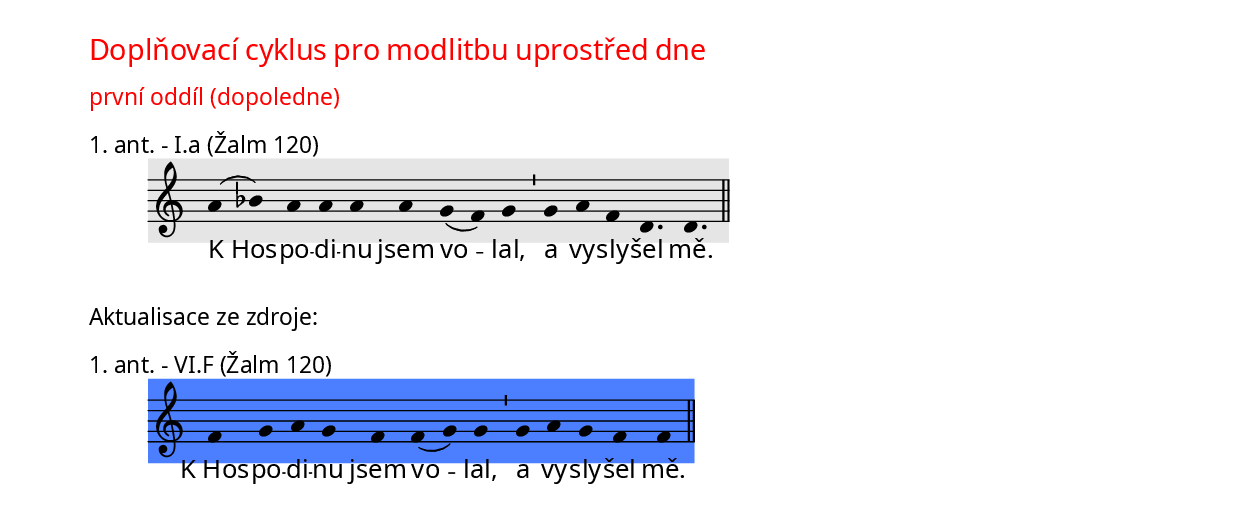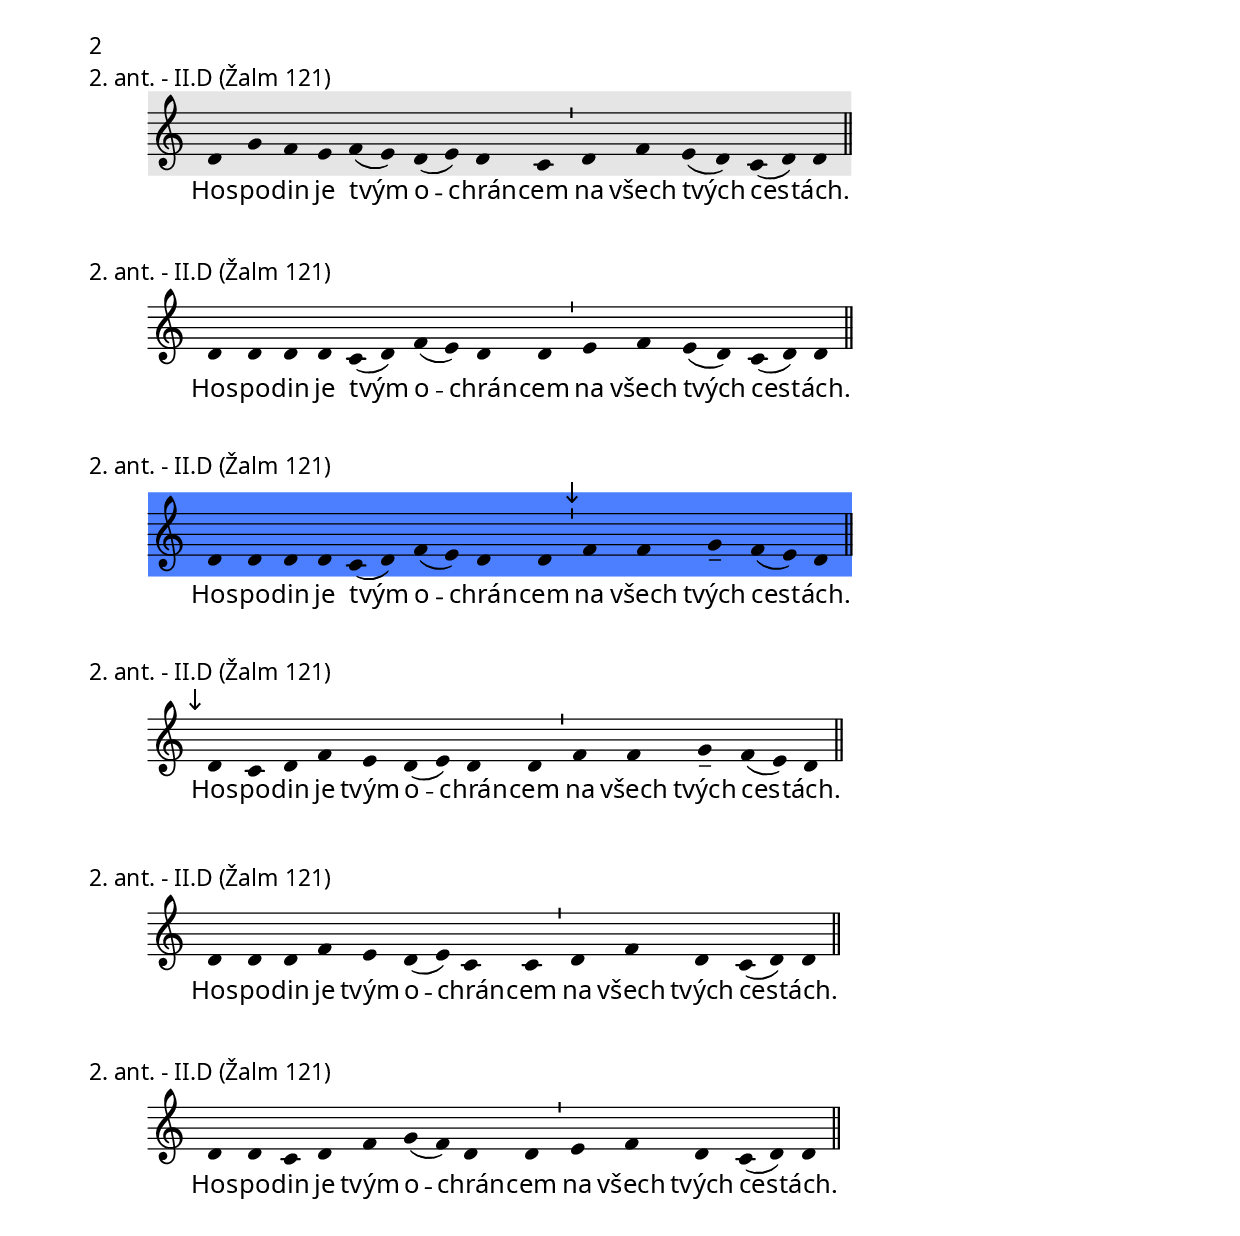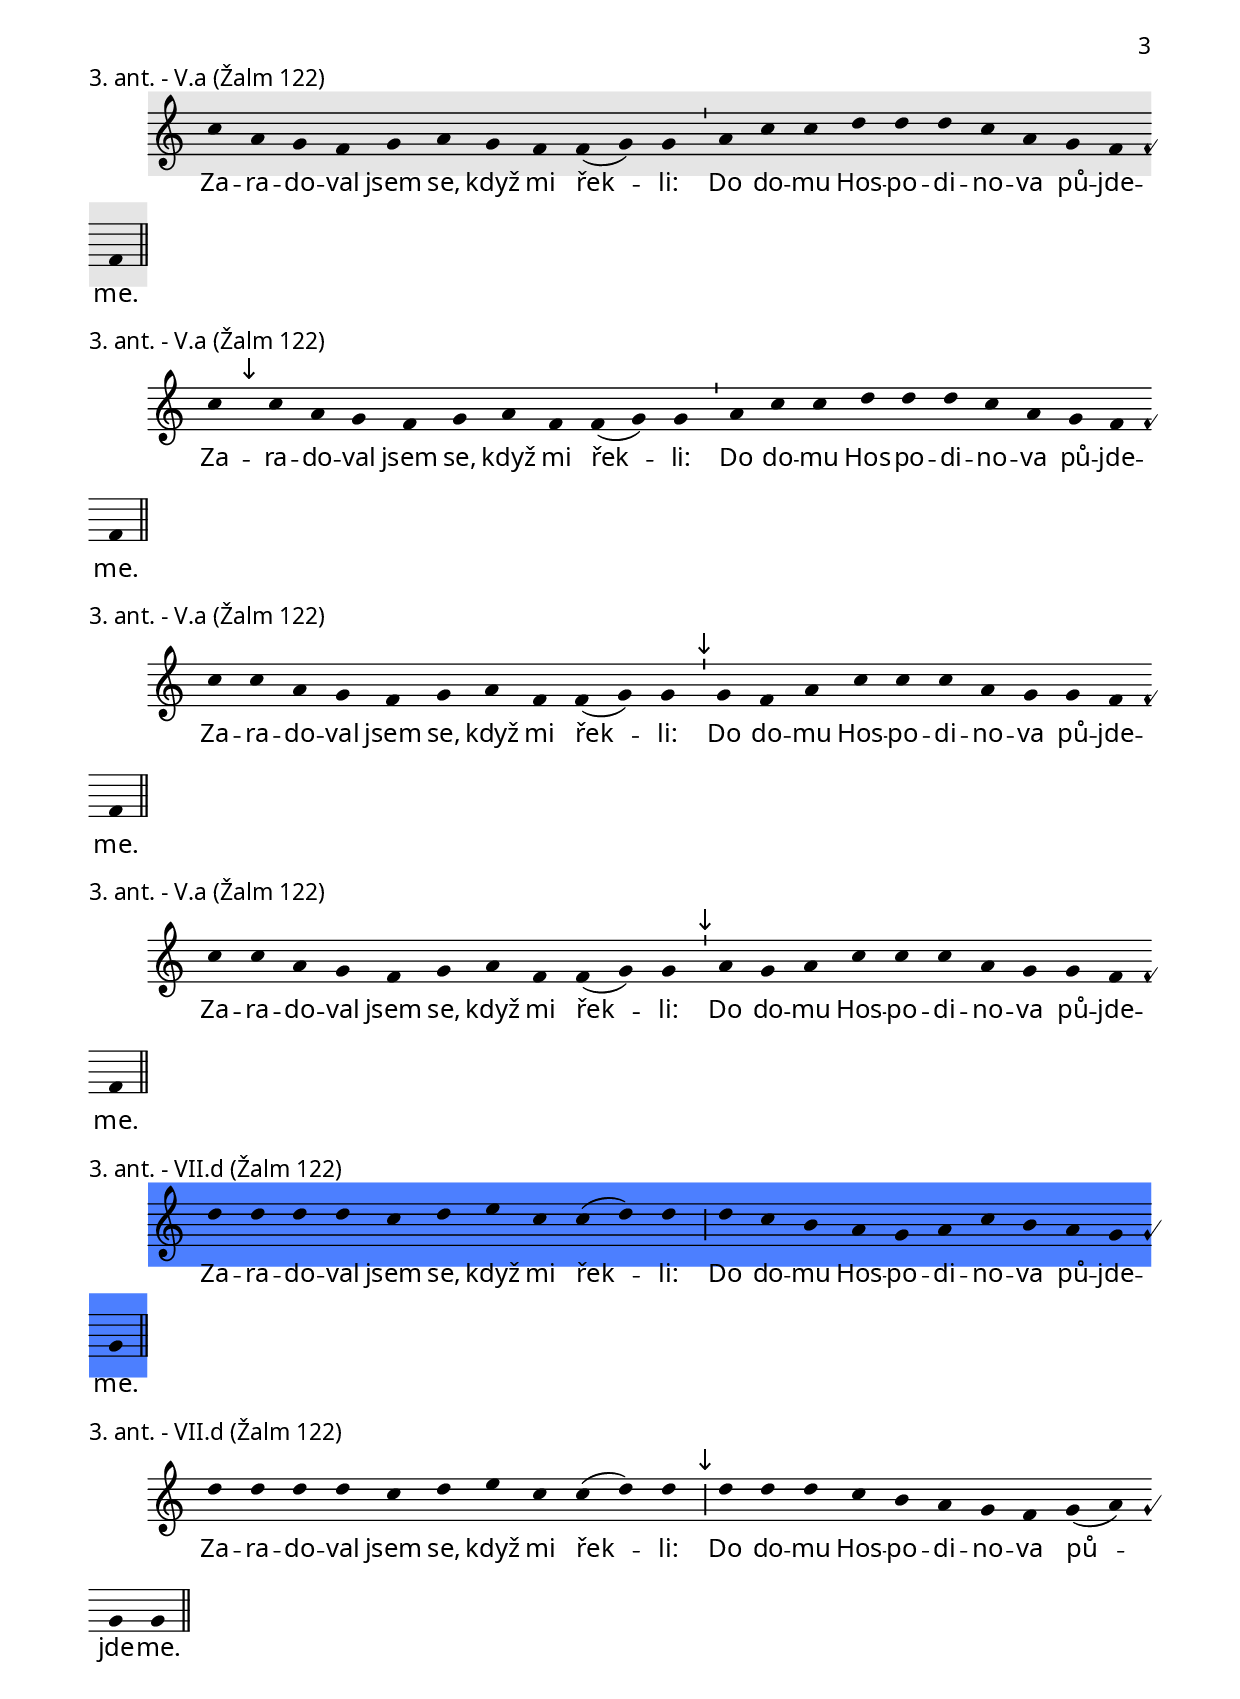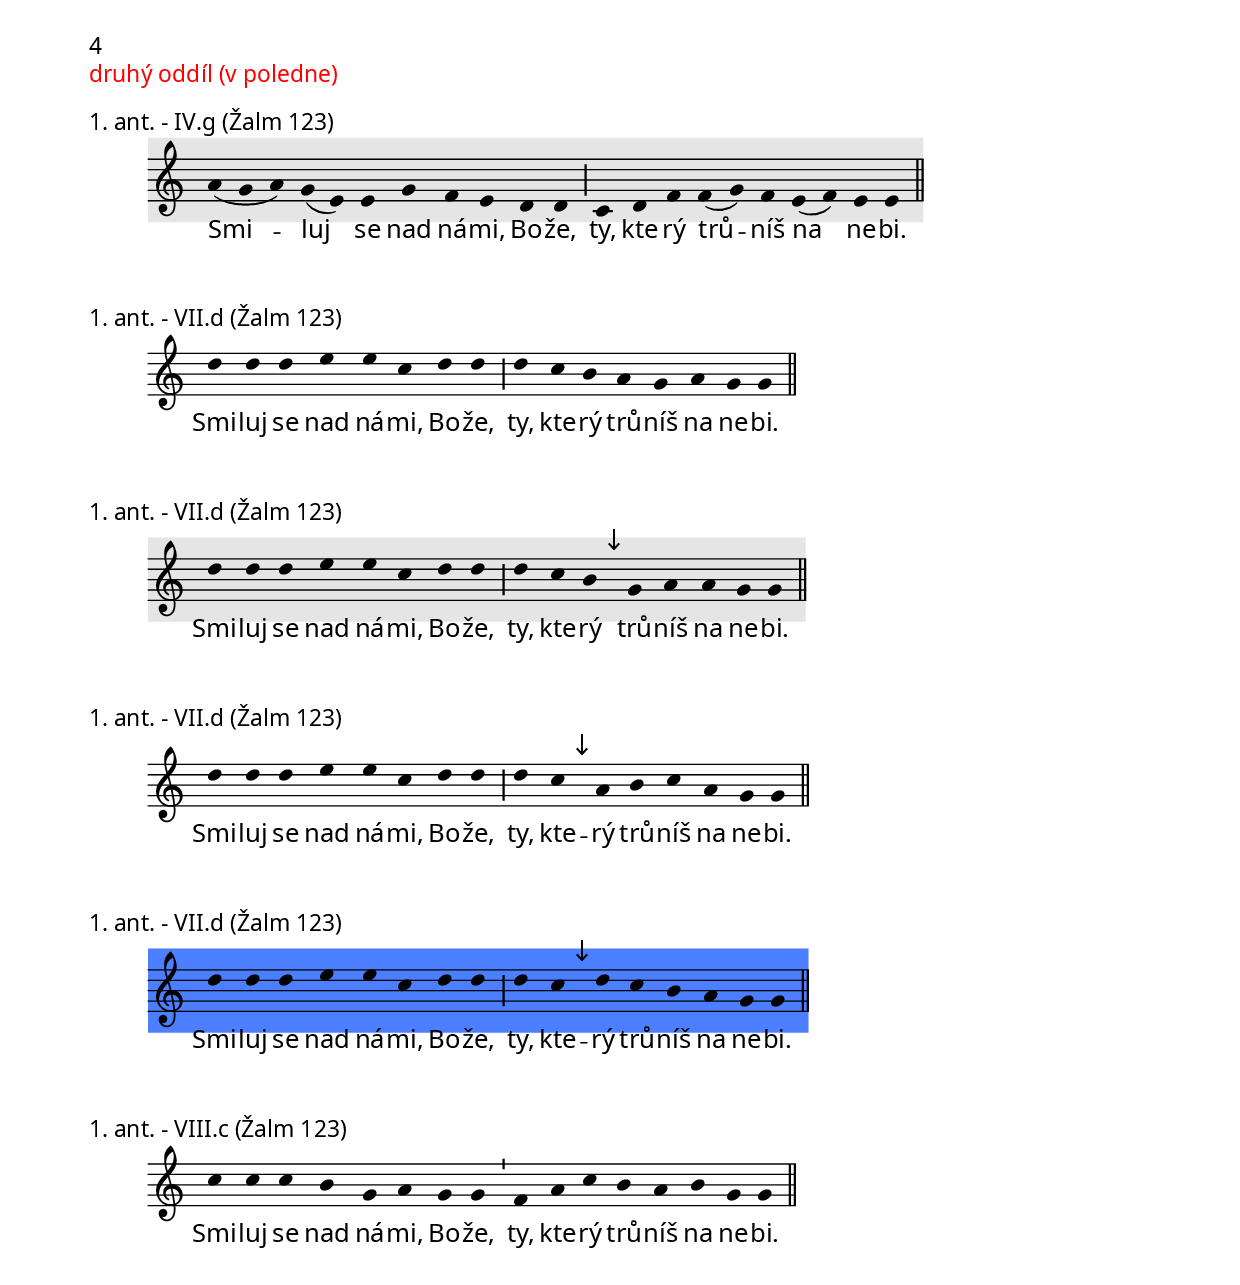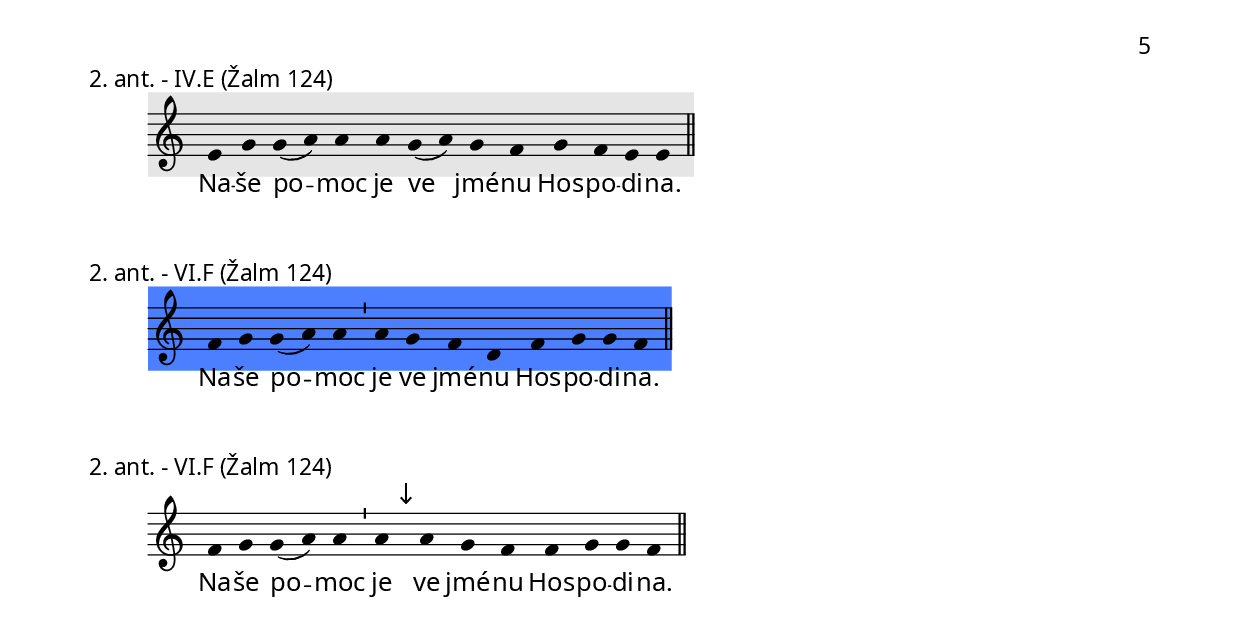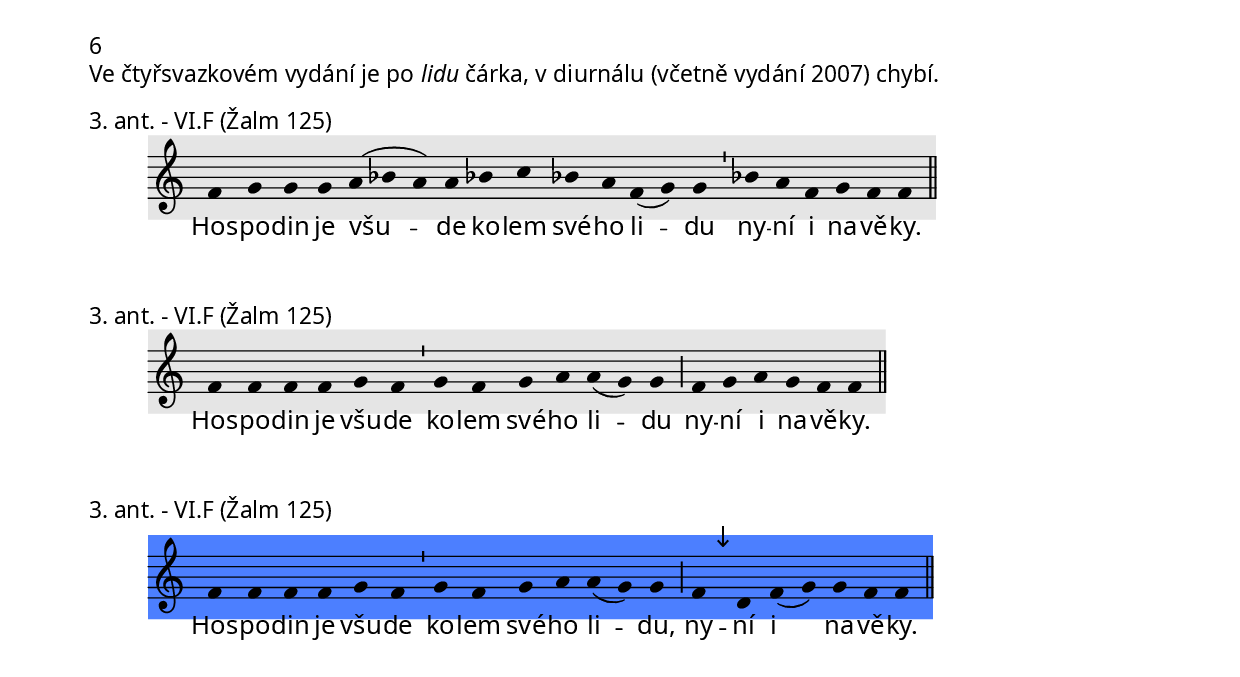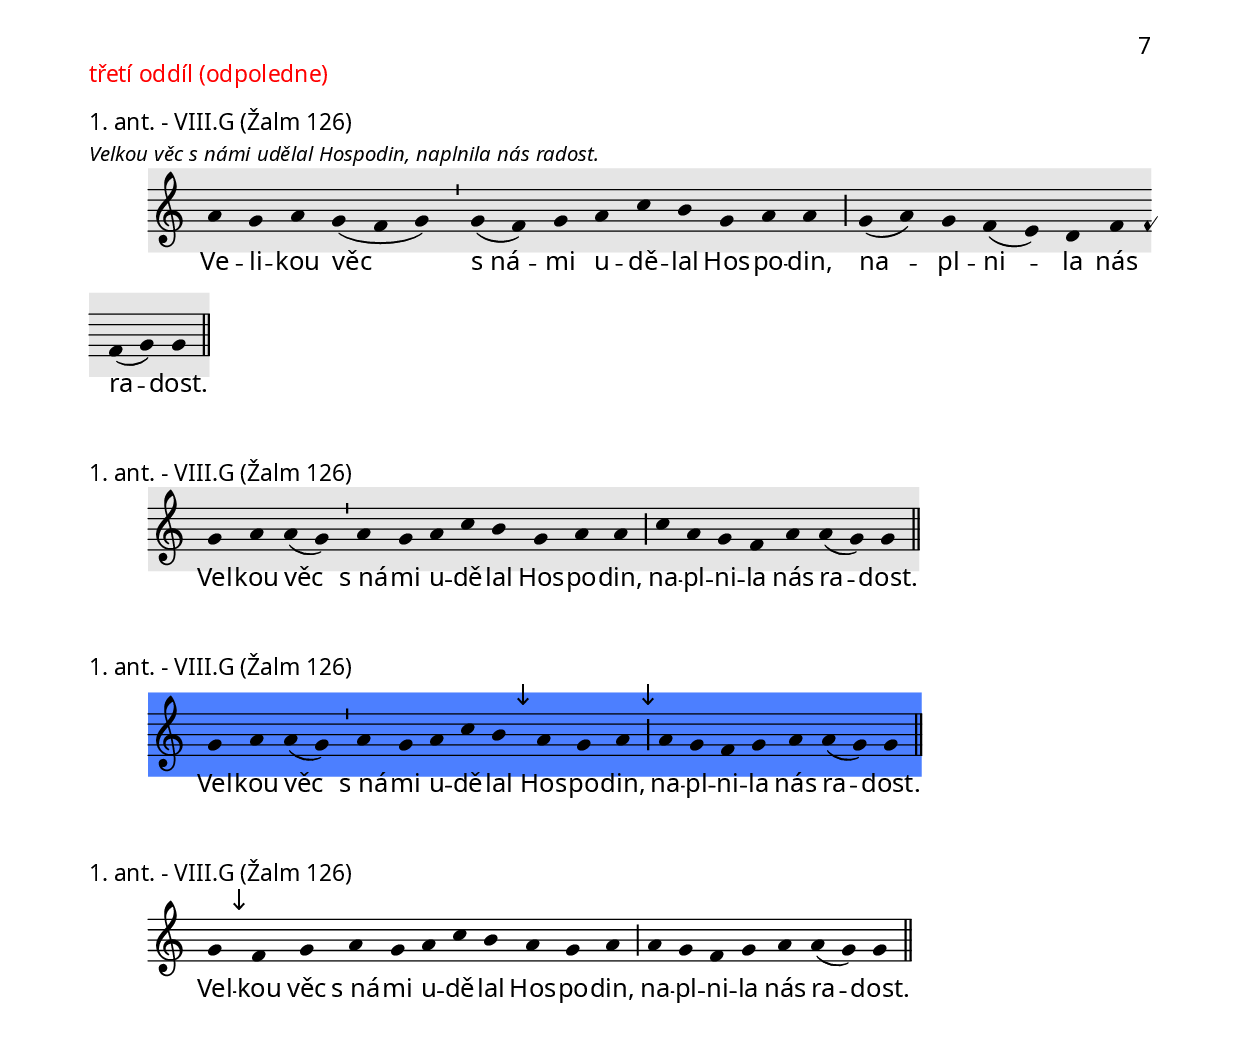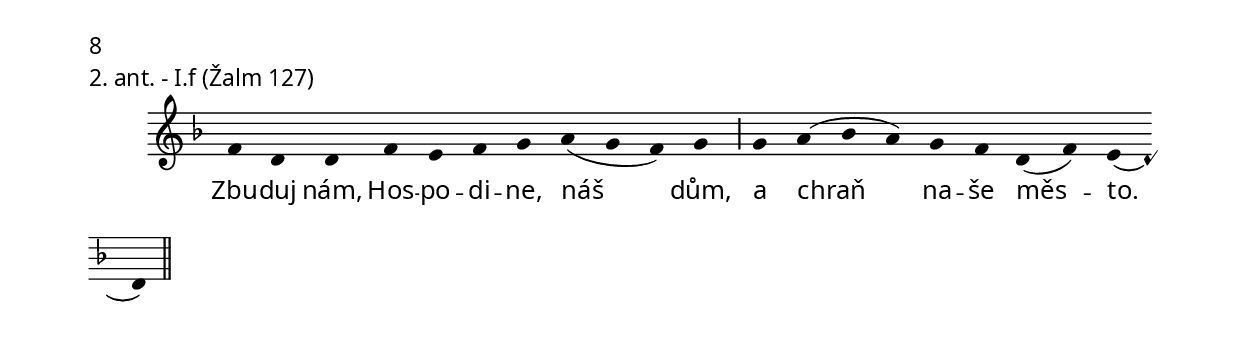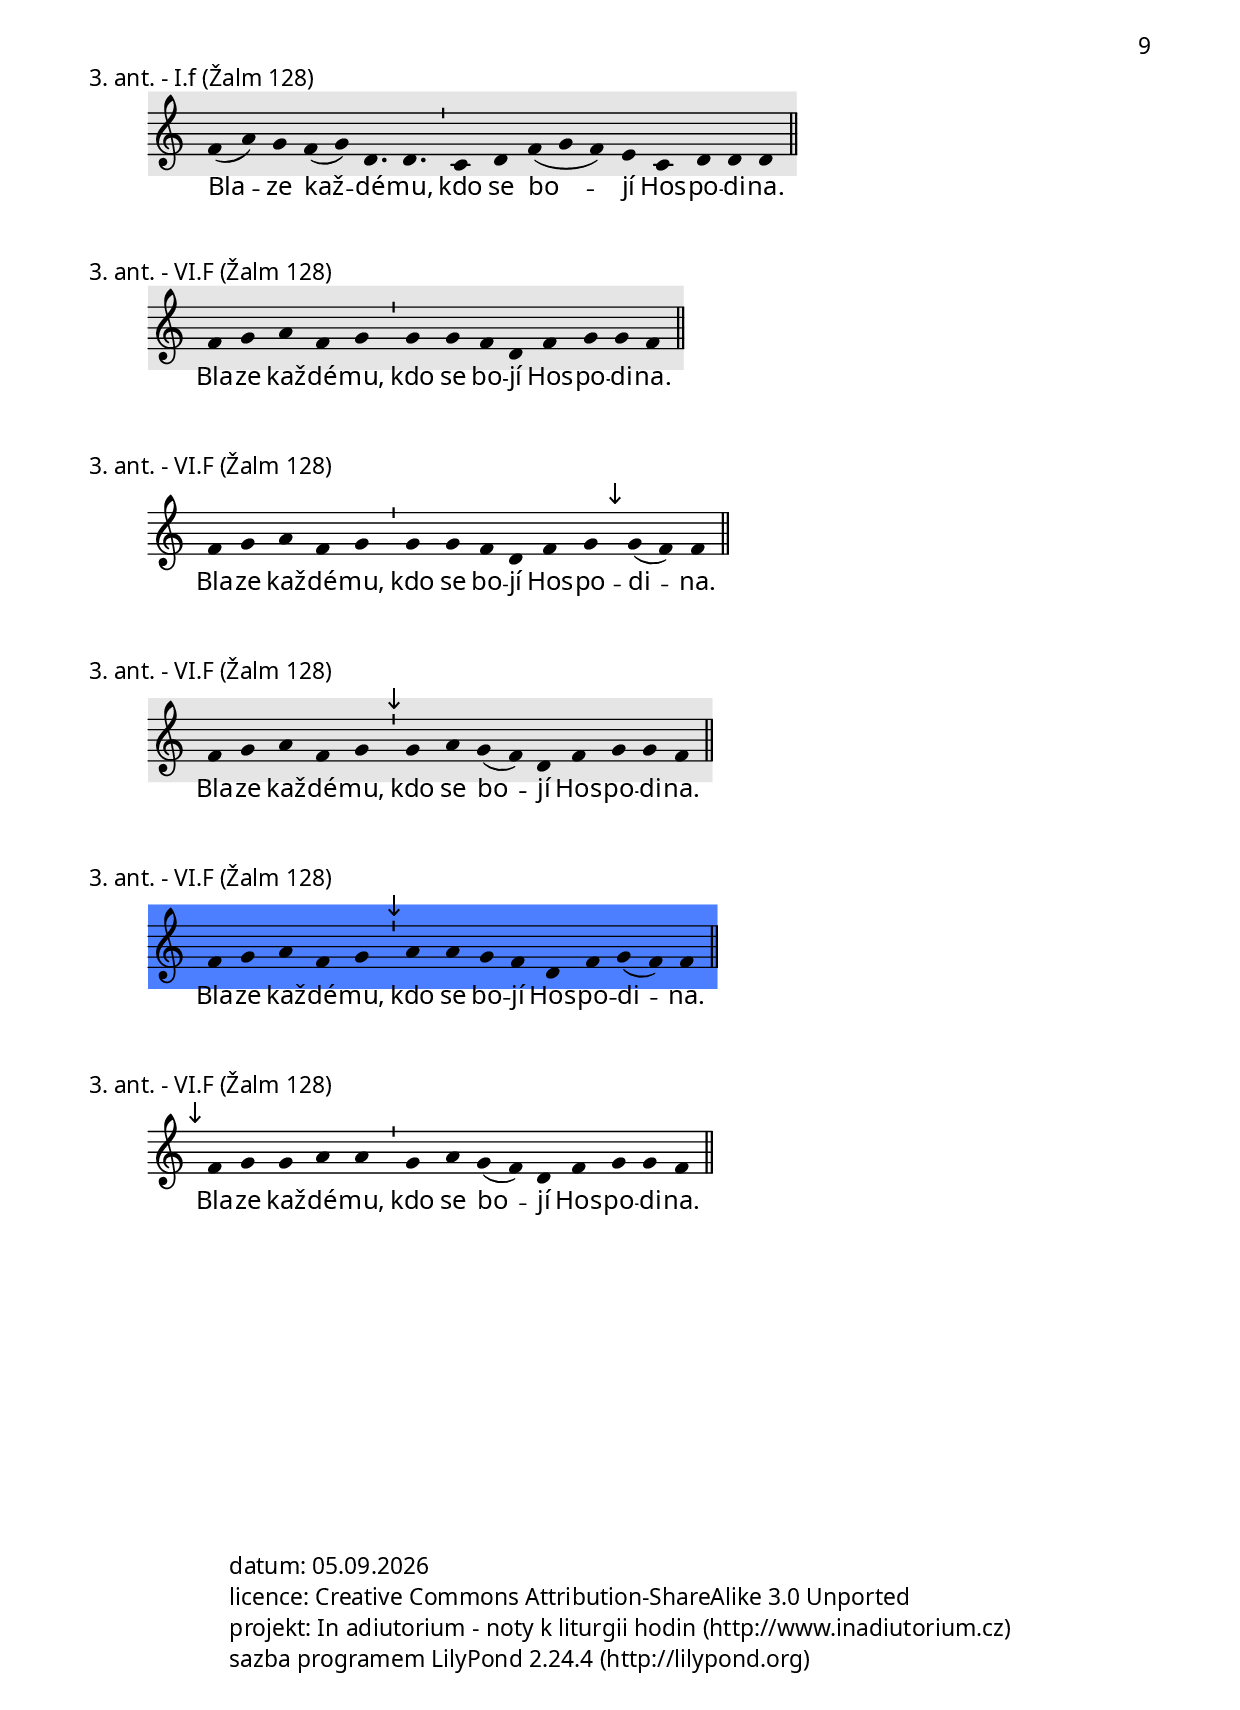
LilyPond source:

\include "../spolecne.ly"

\markup {\nadpisDen {Doplňovací cyklus pro modlitbu uprostřed dne}}

\markup {\nadpisHodinka {"první oddíl (dopoledne)"}}

\score {
  \relative c''{
    \zvyraznovacSedy
    \choralniRezim
    a4( bes) a a a a g( f) g \barMin g a f d4. d \barFinalis
  }
  \addlyrics {
    K_Hos -- po -- di -- nu jsem vo -- lal,
    a vy -- sly -- šel mě.
  }
  \header {
    quid = "1. ant."
    modus = "I"
    differentia = "a"
    psalmus = "Žalm 120"
    id = "tercie-ant1"
    fons = "žaltář, pondělí 4.t., up., 3. ant."
    fial = "antifony/tyden4_2pondeli.ly#up-ant3"
    piece = \markup {\sestavTitulek}
  }
}

\markup{Aktualisace ze zdroje:}

\score {
  \relative c' {
    \zvyraznovacModry
    \choralniRezim
    f4 g a g f f( g) g \barMin
    g a g f f \barFinalis
  }
  \addlyrics {
    K_Hos -- po -- di -- nu jsem vo -- lal,
    a vy -- sly -- šel mě.
  }
  \header {
    quid = "1. ant."
    modus = "VI"
    differentia = "F"
    psalmus = "Žalm 120"
    id = "tercie-ant1"
    fons = "žaltář, pondělí 4.t., up., 3. ant."
    fial = "antifony/tyden4_2pondeli.ly#up-ant3"
    piece = \markup {\sestavTitulek}
  }
}

\pageBreak

\score {
  \relative c' {
    \zvyraznovacSedy
    \choralniRezim
    d4 g f e f( e) d( e) d c \barMin
    d f e( d) c( d) d \barFinalis
  }
  \addlyrics {
    Hos -- po -- din je tvým o -- chrán -- cem
    na všech tvých ces -- tách.
  }
  \header {
    quid = "2. ant."
    modus = "II"
    differentia = "D"
    psalmus = "Žalm 121"
    placet = "~"
    id = "tercie-ant2"
    piece = \markup {\sestavTitulek}
  }
}

\score {
  \relative c' {
    \choralniRezim
    d4 d d d c( d) f( e) d d \barMin
    e f e( d) c( d) d \barFinalis
  }
  \addlyrics {
    Hos -- po -- din je tvým o -- chrán -- cem
    na všech tvých ces -- tách.
  }
  \header {
    quid = "2. ant."
    modus = "II"
    differentia = "D"
    psalmus = "Žalm 121"
    id = "tercie-ant2"
    piece = \markup {\sestavTitulek}
  }
}

\score {
  \relative c' {
    \zvyraznovacModry
    \choralniRezim
    d4 d d d c( d) f( e) d d \barMin
    \mark\sipka f f g-- f( e) d \barFinalis
  }
  \addlyrics {
    Hos -- po -- din je tvým o -- chrán -- cem
    na všech tvých ces -- tách.
  }
  \header {
    quid = "2. ant."
    modus = "II"
    differentia = "D"
    psalmus = "Žalm 121"
    id = "tercie-ant2"
    piece = \markup {\sestavTitulek}
  }
}

\score {
  \relative c' {
    \choralniRezim
    \mark\sipka d4 c d f e d( e) d d \barMin
    f f g-- f( e) d \barFinalis
  }
  \addlyrics {
    Hos -- po -- din je tvým o -- chrán -- cem
    na všech tvých ces -- tách.
  }
  \header {
    quid = "2. ant."
    modus = "II"
    differentia = "D"
    psalmus = "Žalm 121"
    id = "tercie-ant2"
    piece = \markup {\sestavTitulek}
  }
}

\score {
  \relative c' {
    \choralniRezim
    d4 d d f e d( e) c c \barMin
    d f d c( d) d \barFinalis
  }
  \addlyrics {
    Hos -- po -- din je tvým o -- chrán -- cem
    na všech tvých ces -- tách.
  }
  \header {
    quid = "2. ant."
    modus = "II"
    differentia = "D"
    psalmus = "Žalm 121"
    id = "tercie-ant2"
    piece = \markup {\sestavTitulek}
  }
}

\score {
  \relative c' {
    \choralniRezim
    d4 d c d f g( f) d d \barMin
    e f d c( d) d \barFinalis
  }
  \addlyrics {
    Hos -- po -- din je tvým o -- chrán -- cem
    na všech tvých ces -- tách.
  }
  \header {
    quid = "2. ant."
    modus = "II"
    differentia = "D"
    psalmus = "Žalm 121"
    id = "tercie-ant2"
    piece = \markup {\sestavTitulek}
  }
}

\pageBreak

\score {
  \relative c'' {
    \zvyraznovacSedy
    \choralniRezim
    c4 a g f g a g f f( g) g \barMin
    a c c d d d c a g f f \barFinalis
  }
  \addlyrics {
    Za -- ra -- do -- val jsem se, když mi řek -- li:
    Do do -- mu Hos -- po -- di -- no -- va pů -- jde -- me.
  }
  \header {
    quid = "3. ant."
    modus = "V"
    differentia = "a"
    psalmus = "Žalm 122"
    placet = "závěr je odpudivý"
    id = "tercie-ant3"
    piece = \markup {\sestavTitulek}
  }
}

\score {
  \relative c'' {
    \choralniRezim
    c4 \mark\sipka c a g f g a f f( g) g \barMin
    a c c d d d c a g f f \barFinalis
  }
  \addlyrics {
    Za -- ra -- do -- val jsem se, když mi řek -- li:
    Do do -- mu Hos -- po -- di -- no -- va pů -- jde -- me.
  }
  \header {
    quid = "3. ant."
    modus = "V"
    differentia = "a"
    psalmus = "Žalm 122"
    id = "tercie-ant3"
    piece = \markup {\sestavTitulek}
  }
}

\score {
  \relative c'' {
    \choralniRezim
    c4 c a g f g a f f( g) g \barMin
    \mark\sipka g f a c c c a g g f f \barFinalis
  }
  \addlyrics {
    Za -- ra -- do -- val jsem se, když mi řek -- li:
    Do do -- mu Hos -- po -- di -- no -- va pů -- jde -- me.
  }
  \header {
    quid = "3. ant."
    modus = "V"
    differentia = "a"
    psalmus = "Žalm 122"
    id = "tercie-ant3"
    piece = \markup {\sestavTitulek}
  }
}

\score {
  \relative c'' {
    \choralniRezim
    c4 c a g f g a f f( g) g \barMin
    \mark\sipka a g a c c c a g g f f \barFinalis
  }
  \addlyrics {
    Za -- ra -- do -- val jsem se, když mi řek -- li:
    Do do -- mu Hos -- po -- di -- no -- va pů -- jde -- me.
  }
  \header {
    quid = "3. ant."
    modus = "V"
    differentia = "a"
    psalmus = "Žalm 122"
    id = "tercie-ant3"
    piece = \markup {\sestavTitulek}
  }
}

\score {
  \relative c'' {
    \zvyraznovacModry
    \choralniRezim
    d4 d d d c d e c c( d) d \barMaior
    d c b a g a c b a g g \barFinalis
  }
  \addlyrics {
    Za -- ra -- do -- val jsem se, když mi řek -- li:
    Do do -- mu Hos -- po -- di -- no -- va pů -- jde -- me.
  }
  \header {
    quid = "3. ant."
    modus = "VII"
    differentia = "d"
    psalmus = "Žalm 122"
    id = "tercie-ant3"
    piece = \markup {\sestavTitulek}
  }
}

\score {
  \relative c'' {
    \choralniRezim
    d4 d d d c d e c c( d) d \barMaior
    \mark\sipka d d d c b a g f g( a) g g \barFinalis
  }
  \addlyrics {
    Za -- ra -- do -- val jsem se, když mi řek -- li:
    Do do -- mu Hos -- po -- di -- no -- va pů -- jde -- me.
  }
  \header {
    quid = "3. ant."
    modus = "VII"
    differentia = "d"
    psalmus = "Žalm 122"
    id = "tercie-ant3"
    piece = \markup {\sestavTitulek}
  }
}

\pageBreak

\markup {\nadpisHodinka {"druhý oddíl (v poledne)"}}

\score {
  \relative c'' {
    \zvyraznovacSedy
    \choralniRezim
    a4( g a) g( e) e g f e d d \barMaior
    c d f f( g) f e( f) e e \barFinalis
  }
  \addlyrics {
    Smi -- luj se nad ná -- mi, Bo -- že,
    ty, kte -- rý trů -- níš na ne -- bi.
  }
  \header {
    quid = "1. ant."
    modus = "IV"
    differentia = "g"
    psalmus = "Žalm 123"
    id = "sexta-ant1"
    piece = \markup {\sestavTitulek}
  }
}

\score {
  \relative c'' {
    \choralniRezim
    d4 d d e e c d d \barMaior
    d c b a g a g g \barFinalis
  }
  \addlyrics {
    Smi -- luj se nad ná -- mi, Bo -- že,
    ty, kte -- rý trů -- níš na ne -- bi.
  }
  \header {
    quid = "1. ant."
    modus = "VII"
    differentia = "d"
    psalmus = "Žalm 123"
    id = "sexta-ant1"
    piece = \markup {\sestavTitulek}
  }
}

\score {
  \relative c'' {
    \zvyraznovacSedy
    \choralniRezim
    d4 d d e e c d d \barMaior
    d c b \mark\sipka g a a g g \barFinalis
  }
  \addlyrics {
    Smi -- luj se nad ná -- mi, Bo -- že,
    ty, kte -- rý trů -- níš na ne -- bi.
  }
  \header {
    quid = "1. ant."
    modus = "VII"
    differentia = "d"
    psalmus = "Žalm 123"
    id = "sexta-ant1"
    piece = \markup {\sestavTitulek}
  }
}

\score {
  \relative c'' {
    \choralniRezim
    d4 d d e e c d d \barMaior
    d c \mark\sipka a b c a g g \barFinalis
  }
  \addlyrics {
    Smi -- luj se nad ná -- mi, Bo -- že,
    ty, kte -- rý trů -- níš na ne -- bi.
  }
  \header {
    quid = "1. ant."
    modus = "VII"
    differentia = "d"
    psalmus = "Žalm 123"
    id = "sexta-ant1"
    piece = \markup {\sestavTitulek}
  }
}

\score {
  \relative c'' {
    \zvyraznovacModry
    \choralniRezim
    d4 d d e e c d d \barMaior
    d c \mark\sipka d c b a g g \barFinalis
  }
  \addlyrics {
    Smi -- luj se nad ná -- mi, Bo -- že,
    ty, kte -- rý trů -- níš na ne -- bi.
  }
  \header {
    quid = "1. ant."
    modus = "VII"
    differentia = "d"
    psalmus = "Žalm 123"
    id = "sexta-ant1"
    piece = \markup {\sestavTitulek}
  }
}

\score {
  \relative c'' {
    \choralniRezim
    c4 c c b g a g g \barMin
    f a c b a b g g \barFinalis
  }
  \addlyrics {
    Smi -- luj se nad ná -- mi, Bo -- že,
    ty, kte -- rý trů -- níš na ne -- bi.
  }
  \header {
    quid = "1. ant."
    modus = "VIII"
    differentia = "c"
    psalmus = "Žalm 123"
    id = "sexta-ant1"
    piece = \markup {\sestavTitulek}
  }
}

\pageBreak

\score {
  \relative c' {
    \zvyraznovacSedy
    \choralniRezim
    e4 g g( a) a a g( a) g f g f e e \barFinalis
  }
  \addlyrics {
    Na -- še po -- moc je ve jmé -- nu Hos -- po -- di -- na.
  }
  \header {
    quid = "2. ant."
    modus = "IV"
    differentia = "E"
    psalmus = "Žalm 124"
    placet = "převzatý kousek delší antifony pro krátký text dobře nefunguje ani po úpravě závěru"
    id = "sexta-ant2"
    piece = \markup {\sestavTitulek}
  }
}

\score {
  \relative c' {
    \zvyraznovacModry
    \choralniRezim
    f4 g g( a) a \barMin
    a g f d f g g f \barFinalis
  }
  \addlyrics {
    Na -- še po -- moc
    je ve jmé -- nu Hos -- po -- di -- na.
  }
  \header {
    quid = "2. ant."
    modus = "VI"
    differentia = "F"
    psalmus = "Žalm 124"
    id = "sexta-ant2"
    piece = \markup {\sestavTitulek}
  }
}

\score {
  \relative c' {
    \choralniRezim
    f4 g g( a) a \barMin
    a \mark\sipka a g f f g g f \barFinalis
  }
  \addlyrics {
    Na -- še po -- moc
    je ve jmé -- nu Hos -- po -- di -- na.
  }
  \header {
    quid = "2. ant."
    modus = "VI"
    differentia = "F"
    psalmus = "Žalm 124"
    id = "sexta-ant2"
    piece = \markup {\sestavTitulek}
  }
}

\pageBreak

\markup\justify{
  Ve čtyřsvazkovém vydání je po \italic{lidu} čárka,
  v diurnálu (včetně vydání 2007) chybí.
}

\score {
  \relative c' {
    \zvyraznovacSedy
    \choralniRezim
    f4 g g g a( bes a) a
    bes c bes a f( g) g \barMin
    bes a f g f f \barFinalis
  }
  \addlyrics {
    Hos -- po -- din je všu -- de ko -- lem své -- ho li -- du
    ny -- ní i na -- vě -- ky.
  }
  \header {
    quid = "3. ant."
    modus = "VI"
    differentia = "F"
    psalmus = "Žalm 125"
    id = "sexta-ant3"
    fons = "jen začátek podle žaltář, út 3.t., nešp., 1. ant."
    fial = "antifony/tyden3_3utery.ly#ne-ant1?cast"
    piece = \markup {\sestavTitulek}
  }
}

\score {
  \relative c' {
    \zvyraznovacSedy
    \choralniRezim
    f4 f f f g f \barMin
    g f g a a( g) g \barMaior
    f g a g f f \barFinalis
  }
  \addlyrics {
    Hos -- po -- din je všu -- de
    ko -- lem své -- ho li -- du
    ny -- ní i na -- vě -- ky.
  }
  \header {
    quid = "3. ant."
    modus = "VI"
    differentia = "F"
    psalmus = "Žalm 125"
    id = "sexta-ant3"
    piece = \markup {\sestavTitulek}
  }
}

\score {
  \relative c' {
    \zvyraznovacModry
    \choralniRezim
    f4 f f f g f \barMin
    g f g a a( g) g \barMaior
    f \mark\sipka d f( g) g f f \barFinalis
  }
  \addlyrics {
    Hos -- po -- din je všu -- de
    ko -- lem své -- ho li -- du,
    ny -- ní i na -- vě -- ky.
  }
  \header {
    quid = "3. ant."
    modus = "VI"
    differentia = "F"
    psalmus = "Žalm 125"
    id = "sexta-ant3"
    piece = \markup {\sestavTitulek}
  }
}

\pageBreak

\markup {\nadpisHodinka {"třetí oddíl (odpoledne)"}}

\score {
  \relative c'' {
    \zvyraznovacSedy
    \choralniRezim
    a4 g a g( f g) \barMin g( f) g a c b g a a \barMaior
    g( a) g f( e) d f f( g) g \barFinalis
  }
  \addlyrics {
    Ve -- li -- kou věc s_ná -- mi u -- dě -- lal Hos -- po -- din,
    na -- pl -- ni -- la nás ra -- dost.
  }
  \header {
    textus_approbatus = "Velkou věc s námi udělal Hospodin, naplnila nás radost."
    quid = "1. ant."
    modus = "VIII"
    differentia = "G"
    psalmus = "Žalm 126"
    placet = "lépe"
    id = "nona-ant1"
    piece = \markup {\sestavTitulek}
  }
}

\score {
  \relative c'' {
    \zvyraznovacSedy
    \choralniRezim
    g4 a a( g) \barMin
    a g a c b g a a \barMaior
    c a g f a a( g) g \barFinalis
  }
  \addlyrics {
    Vel -- kou věc s_ná -- mi u -- dě -- lal Hos -- po -- din,
    na -- pl -- ni -- la nás ra -- dost.
  }
  \header {
    quid = "1. ant."
    modus = "VIII"
    differentia = "G"
    psalmus = "Žalm 126"
    id = "nona-ant1"
    piece = \markup {\sestavTitulek}
  }
}

\score {
  \relative c'' {
    \zvyraznovacModry
    \choralniRezim
    g4 a a( g) \barMin
    a g a c b \mark\sipka a g a \barMaior
    \mark\sipka a g f g a a( g) g \barFinalis
  }
  \addlyrics {
    Vel -- kou věc s_ná -- mi u -- dě -- lal Hos -- po -- din,
    na -- pl -- ni -- la nás ra -- dost.
  }
  \header {
    quid = "1. ant."
    modus = "VIII"
    differentia = "G"
    psalmus = "Žalm 126"
    id = "nona-ant1"
    piece = \markup {\sestavTitulek}
  }
}

\score {
  \relative c'' {
    \choralniRezim
    g4 \mark\sipka f g
    a g a c b a g a \barMaior
    a g f g a a( g) g \barFinalis
  }
  \addlyrics {
    Vel -- kou věc s_ná -- mi u -- dě -- lal Hos -- po -- din,
    na -- pl -- ni -- la nás ra -- dost.
  }
  \header {
    quid = "1. ant."
    modus = "VIII"
    differentia = "G"
    psalmus = "Žalm 126"
    id = "nona-ant1"
    piece = \markup {\sestavTitulek}
  }
}

\pageBreak

\score {
  \relative c' {
    \key f \major
    \choralniRezim
    f4 d d f e f g a( g f) g \barMaior
    g a( bes a) g f d( f) e( d) \barFinalis
  }
  \addlyrics {
    Zbu -- duj nám, Hos -- po -- di -- ne, náš dům,
    a chraň na -- še měs -- to.
  }
  \header {
    quid = "2. ant."
    modus = "I"
    differentia = "f"
    psalmus = "Žalm 127"
    id = "nona-ant2"
    fons = "žaltář, středa 3. týdne, nešp., 2. ant."
    fial = "antifony/tyden3_4streda.ly#ne-ant2"
    piece = \markup {\sestavTitulek}
  }
}

\pageBreak

\score {
  \relative c' {
    \zvyraznovacSedy
    \choralniRezim
    f4( a) g f( g) d4. d \barMin c4 d f( g f) e c d d d \barFinalis
  }
  \addlyrics {
    Bla -- ze kaž -- dé -- mu,
    kdo se bo -- jí Hos -- po -- di -- na.
  }
  \header {
    quid = "3. ant."
    modus = "I"
    differentia = "f"
    psalmus = "Žalm 128"
    id = "nona-ant3"
    piece = \markup {\sestavTitulek}
  }
}

\score {
  \relative c' {
    \zvyraznovacSedy
    \choralniRezim
    f4 g a f g \barMin
    g g f d f g g f \barFinalis
  }
  \addlyrics {
    Bla -- ze kaž -- dé -- mu,
    kdo se bo -- jí Hos -- po -- di -- na.
  }
  \header {
    quid = "3. ant."
    modus = "VI"
    differentia = "F"
    psalmus = "Žalm 128"
    id = "nona-ant3"
    piece = \markup {\sestavTitulek}
  }
}

\score {
  \relative c' {
    \choralniRezim
    f4 g a f g \barMin
    g g f d f g \mark\sipka g( f) f \barFinalis
  }
  \addlyrics {
    Bla -- ze kaž -- dé -- mu,
    kdo se bo -- jí Hos -- po -- di -- na.
  }
  \header {
    quid = "3. ant."
    modus = "VI"
    differentia = "F"
    psalmus = "Žalm 128"
    id = "nona-ant3"
    piece = \markup {\sestavTitulek}
  }
}

\score {
  \relative c' {
    \zvyraznovacSedy
    \choralniRezim
    f4 g a f g \barMin
    \mark\sipka g a g( f) d f g g f \barFinalis
  }
  \addlyrics {
    Bla -- ze kaž -- dé -- mu,
    kdo se bo -- jí Hos -- po -- di -- na.
  }
  \header {
    quid = "3. ant."
    modus = "VI"
    differentia = "F"
    psalmus = "Žalm 128"
    id = "nona-ant3"
    piece = \markup {\sestavTitulek}
  }
}

\score {
  \relative c' {
    \zvyraznovacModry
    \choralniRezim
    f4 g a f g \barMin
    \mark\sipka a a g f d f g( f) f \barFinalis
  }
  \addlyrics {
    Bla -- ze kaž -- dé -- mu,
    kdo se bo -- jí Hos -- po -- di -- na.
  }
  \header {
    quid = "3. ant."
    modus = "VI"
    differentia = "F"
    psalmus = "Žalm 128"
    id = "nona-ant3"
    piece = \markup {\sestavTitulek}
  }
}

\score {
  \relative c' {
    \choralniRezim
    \mark\sipka f4 g g a a \barMin
    g a g( f) d f g g f \barFinalis
  }
  \addlyrics {
    Bla -- ze kaž -- dé -- mu,
    kdo se bo -- jí Hos -- po -- di -- na.
  }
  \header {
    quid = "3. ant."
    modus = "VI"
    differentia = "F"
    psalmus = "Žalm 128"
    id = "nona-ant3"
    piece = \markup {\sestavTitulek}
  }
}
